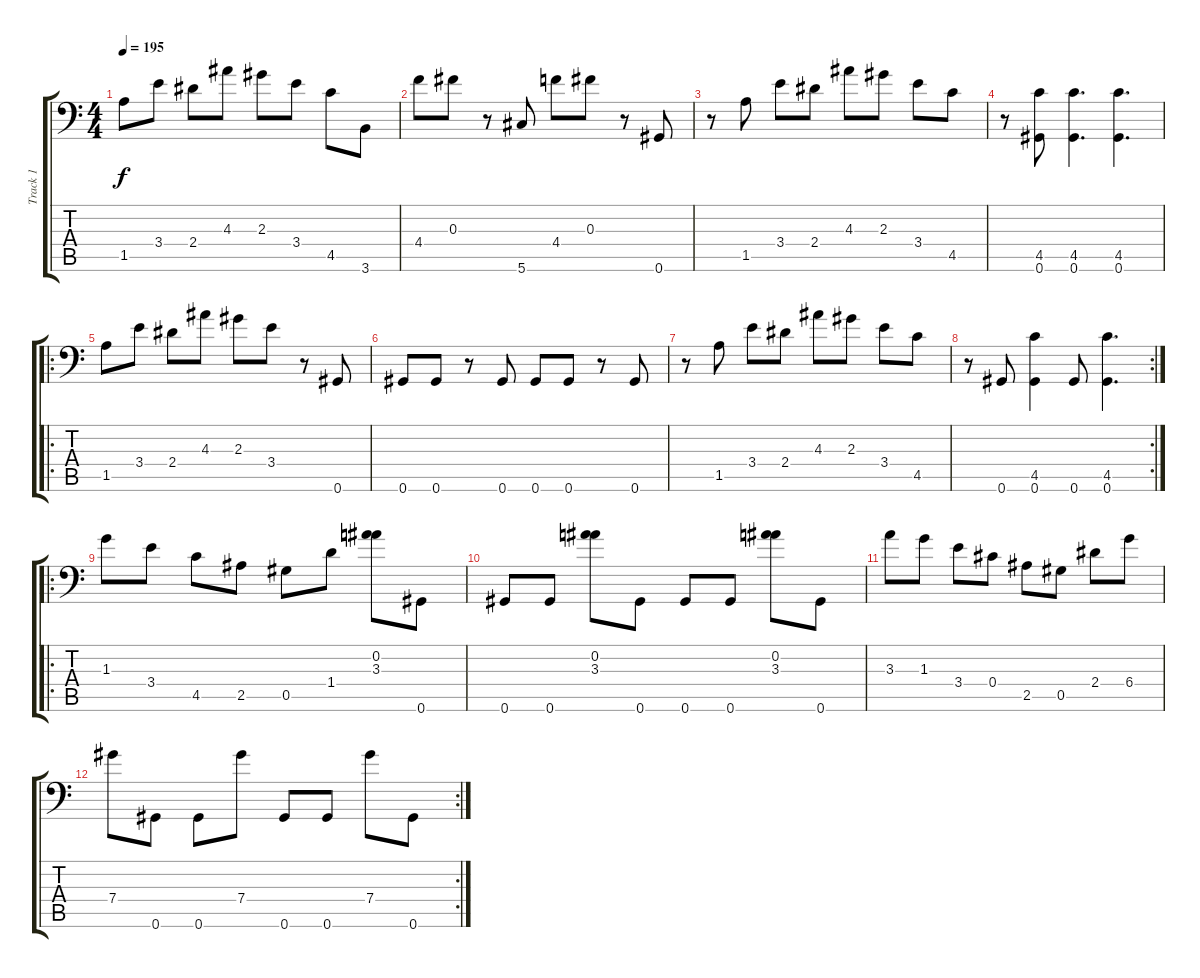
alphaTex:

\track ("Track 1" "Track 1") {instrument distortionguitar}
\staff {score tabs}
\tuning (Eb4 Bb3 Gb3 Db3 Ab2 Ab1) {hide}
\ts (4 4)
\tempo 195
\clef f4
\ks c
1.5.8{dy f} 3.4.8 2.4.8 4.3.8 2.3.8 3.4.8 4.5.8 3.6.8 |
4.4.8 0.3.8 r.8 5.6.8 4.4.8 0.3.8 r.8 0.6.8 |
r.8 1.5.8 3.4.8 2.4.8 4.3.8 2.3.8 3.4.8 4.5.8 |
r.8 (4.5 0.6).8 (4.5 0.6).4{d} (4.5 0.6).4{d} |
\ro
1.5.8 3.4.8 2.4.8 4.3.8 2.3.8 3.4.8 r.8 0.6.8 |
0.6.8 0.6.8 r.8 0.6.8 0.6.8 0.6.8 r.8 0.6.8 |
r.8 1.5.8 3.4.8 2.4.8 4.3.8 2.3.8 3.4.8 4.5.8 |
\rc 2
r.8 0.6.8 (4.5 0.6).4 0.6.8 (4.5 0.6).4{d} |
\ro
1.3.8 3.4.8 4.5.8 2.5.8 0.5.8 1.4.8 (0.2 3.3).8 0.6.8 |
0.6.8 0.6.8 (0.2 3.3).8 0.6.8 0.6.8 0.6.8 (0.2 3.3).8 0.6.8 |
3.3.8 1.3.8 3.4.8 0.4.8 2.5.8 0.5.8 2.4.8 6.4.8 |
\rc 2
7.4.8 0.6.8 0.6.8 7.4.8 0.6.8 0.6.8 7.4.8 0.6.8
